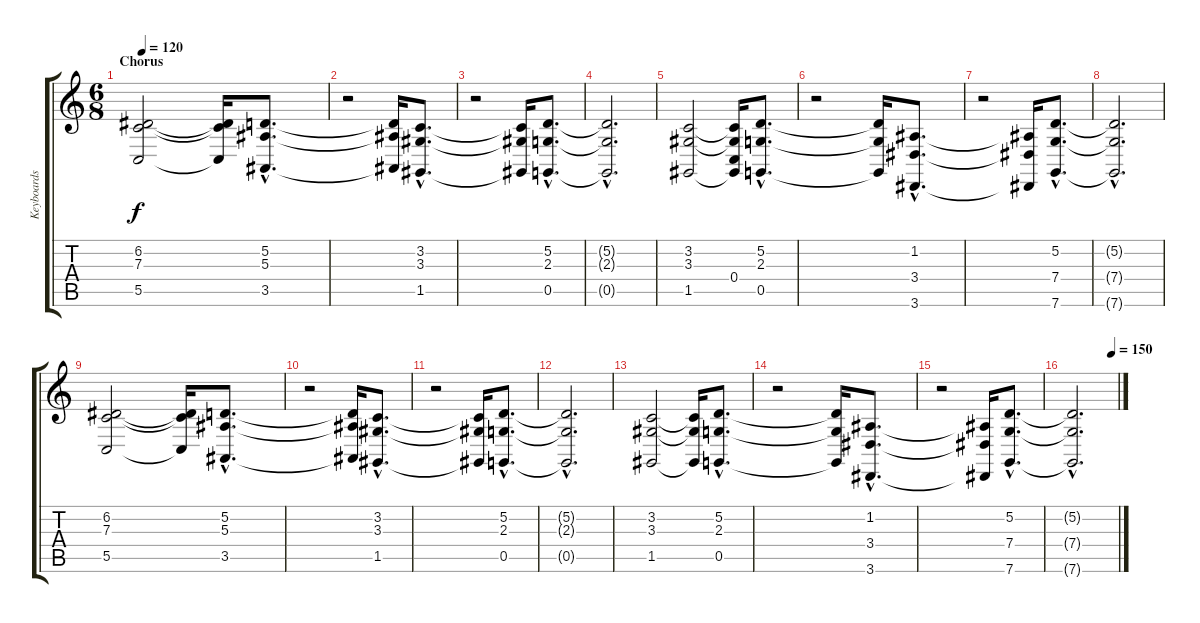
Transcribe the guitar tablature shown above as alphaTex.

\track ("Keyboards" "Keyboards") {instrument stringensemble1}
\staff {score tabs}
\tuning (D4 A3 F3 C3 G2 C2) {hide}
\ts (6 8)
\section ("" "Chorus")
\tempo 120
\clef g2
\ks c
(6.2 7.3 5.5).2{dy f} (6.2{t} 7.3{t} 5.5{t}).16 (5.2{hac} 5.3{hac} 3.5{hac}).8{d} |
r.2 (5.2{t} 5.3{t} 3.5{t}).16 (3.2{hac} 3.3{hac} 1.5{hac}).8{d} |
r.2 (3.2{t} 3.3{t} 1.5{t}).16 (5.2{hac} 2.3{hac} 0.5{hac}).8{d} |
(5.2{hac t} 2.3{hac t} 0.5{hac t}).2{d} |
(3.2 3.3 1.5).2 (3.2{t} 3.3{t} 0.4 1.5{t}).16 (5.2{hac} 2.3{hac} 0.5{hac}).8{d} |
r.2 (5.2{t} 2.3{t} 0.5{t}).16 (1.2{hac} 3.4{hac} 3.6{hac}).8{d} |
r.2 (1.2{t} 3.4{t} 3.6{t}).16 (5.2{hac} 7.4{hac} 7.6{hac}).8{d} |
(5.2{hac t} 7.4{hac t} 7.6{hac t}).2{d} |
(6.2 7.3 5.5).2 (6.2{t} 7.3{t} 5.5{t}).16 (5.2{hac} 5.3{hac} 3.5{hac}).8{d} |
r.2 (5.2{t} 5.3{t} 3.5{t}).16 (3.2{hac} 3.3{hac} 1.5{hac}).8{d} |
r.2 (3.2{t} 3.3{t} 1.5{t}).16 (5.2{hac} 2.3{hac} 0.5{hac}).8{d} |
(5.2{hac t} 2.3{hac t} 0.5{hac t}).2{d} |
(3.2 3.3 1.5).2 (3.2{t} 3.3{t} 1.5{t}).16 (5.2{hac} 2.3{hac} 0.5{hac}).8{d} |
r.2 (5.2{t} 2.3{t} 0.5{t}).16 (1.2{hac} 3.4{hac} 3.6{hac}).8{d} |
r.2 (1.2{t} 3.4{t} 3.6{t}).16 (5.2{hac} 7.4{hac} 7.6{hac}).8{d} |
\tempo (150 0.875)
(5.2{hac t} 7.4{hac t} 7.6{hac t}).2{d}
